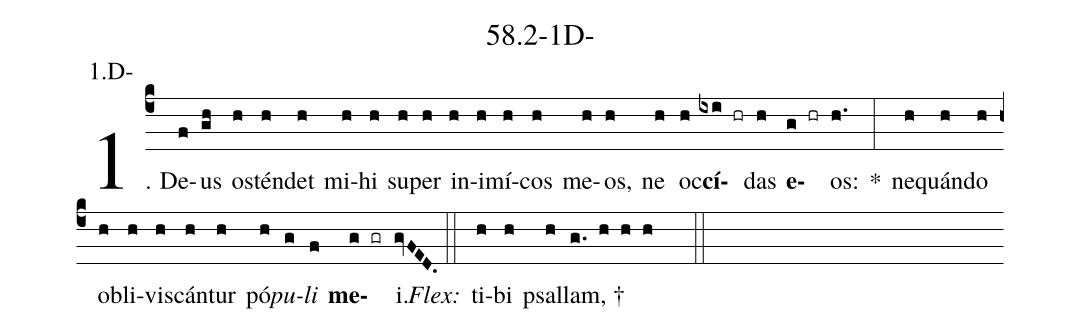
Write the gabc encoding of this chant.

name: 58.2-1D-;
annotation: 1.D-;
%%
(c4)1. De(f)us(gh) os(h)tén(h)det(h) mi(h)hi(h) su(h)per(h) in(h)i(h)mí(h)cos(h) me(h)os,(h) ne(h) oc(h)<b>cí</b>(ixi hr)das(h) <b>e</b>(g hr)os:(h.) *(:) ne(h)quán(h)do(h) ob(h)li(h)vis(h)cán(h)tur(h) pó(h)<i>pu</i>(g)<i>li</i>(f) <b>me</b>(g gr)i.(gvFED.) (::)
<i>Flex:</i>()  ti(h)bi(h) psal(h)lam, †(g. h h h  ::)
